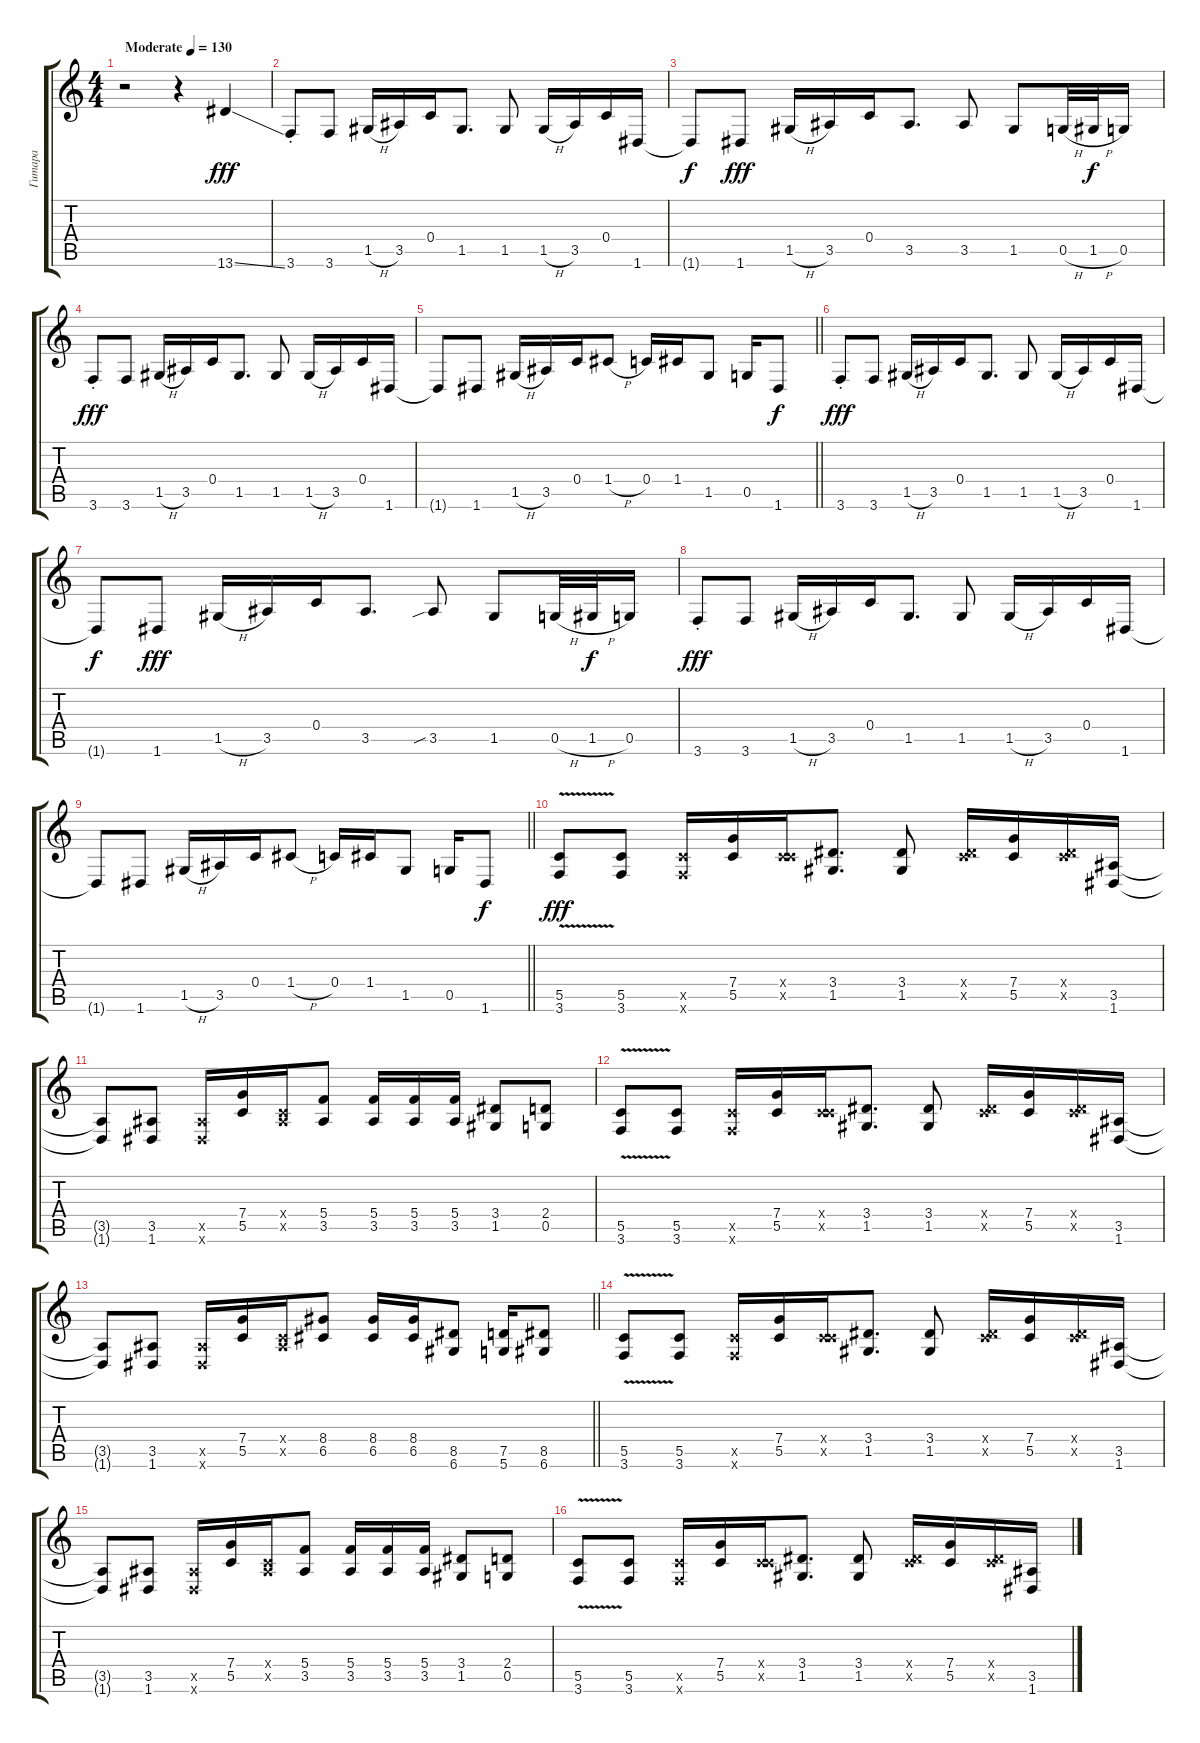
\track ("Гитара" "Гитара") {instrument distortionguitar}
\staff {score tabs}
\tuning (D4 A3 F3 C3 G2 D2) {hide}
\ts (4 4)
\tempo (130 "Moderate")
\clef g2
\ks c
r.2{dy fff instrument distortionguitar} r.4 13.6{ss}.4 |
3.6{st}.8 3.6.8 1.5{h}.16 3.5.16 0.4.16 1.5.8{d} 1.5.8 1.5{h}.16 3.5.16 0.4.16 1.6.16 |
1.6{t}.8{dy f} 1.6.8{dy fff} 1.5{h}.16 3.5.16 0.4.16 3.5.8{d} 3.5.8 1.5.8 0.5{h}.32 1.5{h}.32{dy f} 0.5.16 |
3.6{st}.8{dy fff} 3.6.8 1.5{h}.16 3.5.16 0.4.16 1.5.8{d} 1.5.8 1.5{h}.16 3.5.16 0.4.16 1.6.16 |
\barLineRight lightlight
1.6{t}.8 1.6.8 1.5{h}.16 3.5.16 0.4.16 1.4{h}.8 0.4.16 1.4.16 1.5.8 0.5.16 1.6.8{dy f} |
3.6{st}.8{dy fff} 3.6.8 1.5{h}.16 3.5.16 0.4.16 1.5.8{d} 1.5.8 1.5{h}.16 3.5.16 0.4.16 1.6.16 |
1.6{t}.8{dy f} 1.6.8{dy fff} 1.5{h}.16 3.5.16 0.4.16 3.5.8{d} 3.5{sib}.8 1.5.8 0.5{h}.32 1.5{h}.32{dy f} 0.5.16 |
3.6{st}.8{dy fff} 3.6.8 1.5{h}.16 3.5.16 0.4.16 1.5.8{d} 1.5.8 1.5{h}.16 3.5.16 0.4.16 1.6.16 |
\barLineRight lightlight
1.6{t}.8 1.6.8 1.5{h}.16 3.5.16 0.4.16 1.4{h}.8 0.4.16 1.4.16 1.5.8 0.5.16 1.6.8{dy f} |
(5.5 3.6{v}).8{dy fff} (5.5 3.6).8 (5.5{x} 3.6{x}).16 (7.4 5.5).16 (0.4{x} 5.5{x}).16 (3.4 1.5).8{d} (3.4 1.5).8 (0.4{x} 8.5{x}).16 (7.4 5.5).16 (0.4{x} 8.5{x}).16 (3.5 1.6).16 |
(3.5{t} 1.6{t}).8 (3.5 1.6).8 (3.5{x} 1.6{x}).16 (7.4 5.5).16 (0.4{x} 3.5{x}).16 (5.4 3.5).8 (5.4 3.5).16 (5.4 3.5).16 (5.4 3.5).16 (3.4 1.5).8 (2.4 0.5).8 |
(5.5 3.6{v}).8 (5.5 3.6).8 (5.5{x} 3.6{x}).16 (7.4 5.5).16 (0.4{x} 5.5{x}).16 (3.4 1.5).8{d} (3.4 1.5).8 (0.4{x} 8.5{x}).16 (7.4 5.5).16 (0.4{x} 8.5{x}).16 (3.5 1.6).16 |
\barLineRight lightlight
(3.5{t} 1.6{t}).8 (3.5 1.6).8 (3.5{x} 1.6{x}).16 (7.4 5.5).16 (0.4{x} 3.5{x}).16 (8.4 6.5).8 (8.4 6.5).16 (8.4 6.5).16 (8.5 6.6).8 (7.5 5.6).16 (8.5 6.6).8 |
(5.5 3.6{v}).8 (5.5 3.6).8 (5.5{x} 3.6{x}).16 (7.4 5.5).16 (0.4{x} 5.5{x}).16 (3.4 1.5).8{d} (3.4 1.5).8 (0.4{x} 8.5{x}).16 (7.4 5.5).16 (0.4{x} 8.5{x}).16 (3.5 1.6).16 |
(3.5{t} 1.6{t}).8 (3.5 1.6).8 (3.5{x} 1.6{x}).16 (7.4 5.5).16 (0.4{x} 3.5{x}).16 (5.4 3.5).8 (5.4 3.5).16 (5.4 3.5).16 (5.4 3.5).16 (3.4 1.5).8 (2.4 0.5).8 |
(5.5 3.6{v}).8 (5.5 3.6).8 (5.5{x} 3.6{x}).16 (7.4 5.5).16 (0.4{x} 5.5{x}).16 (3.4 1.5).8{d} (3.4 1.5).8 (0.4{x} 8.5{x}).16 (7.4 5.5).16 (0.4{x} 8.5{x}).16 (3.5 1.6).16
